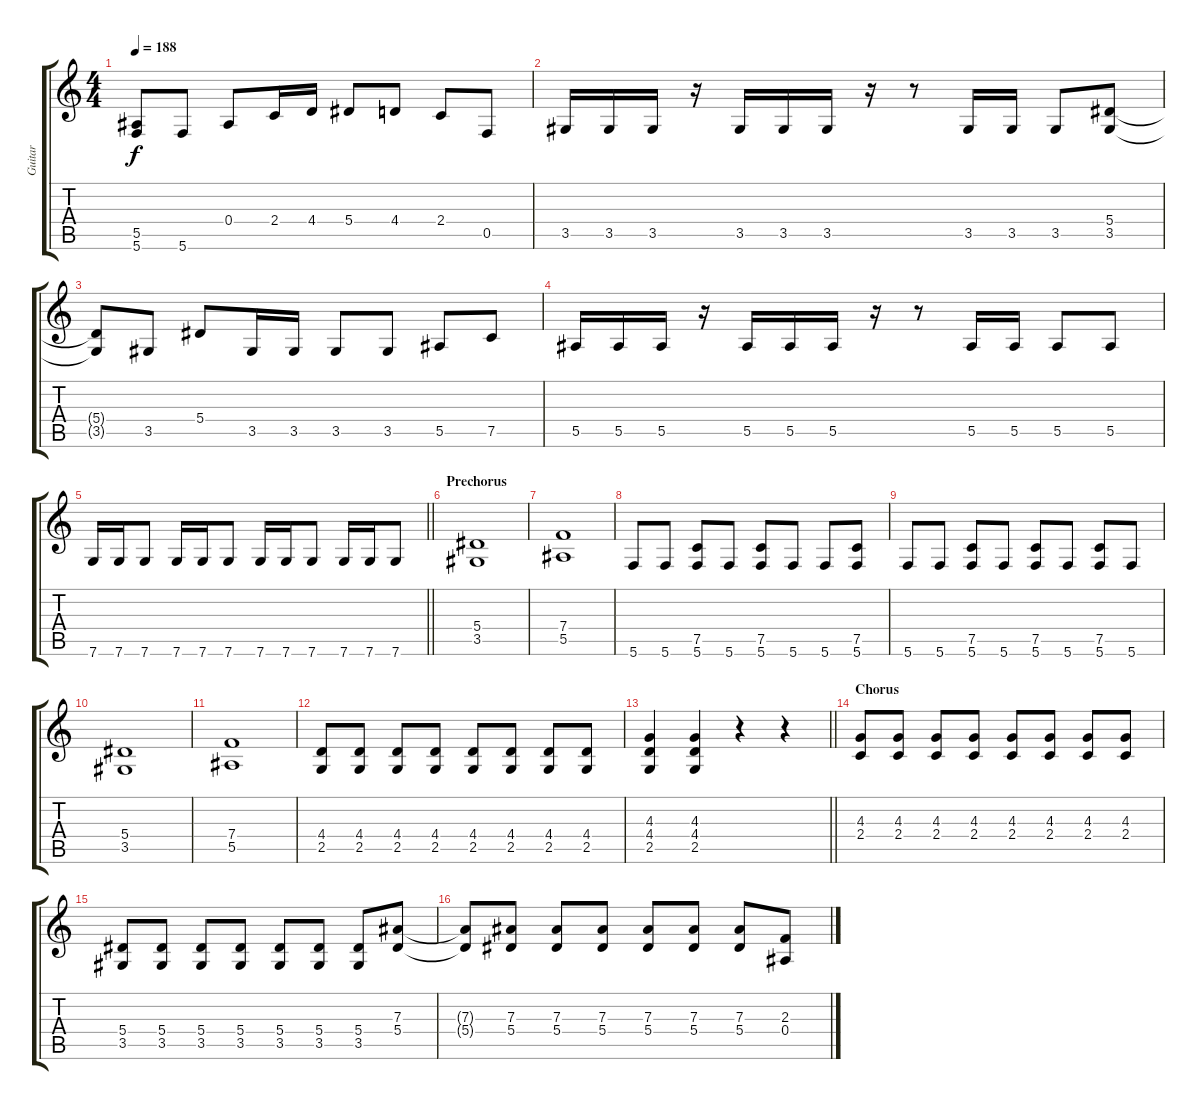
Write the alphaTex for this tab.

\track ("Guitar" "Guitar") {instrument distortionguitar}
\staff {score tabs}
\tuning (C4 G3 Eb3 Bb2 F2 C2) {hide}
\ts (4 4)
\tempo 188
\clef g2
\ks c
(5.5{t} 5.6{t}).8{dy f} 5.6.8 0.4.8 2.4.16 4.4.16 5.4.8 4.4.8 2.4.8 0.5.8 |
3.5.16 3.5.16 3.5.16 r.16 3.5.16 3.5.16 3.5.16 r.16 r.8 3.5.16 3.5.16 3.5.8 (5.4 3.5).8 |
(5.4{t} 3.5{t}).8 3.5.8 5.4.8 3.5.16 3.5.16 3.5.8 3.5.8 5.5.8 7.5.8 |
5.5.16 5.5.16 5.5.16 r.16 5.5.16 5.5.16 5.5.16 r.16 r.8 5.5.16 5.5.16 5.5.8 5.5.8 |
\barLineRight lightlight
7.6.16 7.6.16 7.6.8 7.6.16 7.6.16 7.6.8 7.6.16 7.6.16 7.6.8 7.6.16 7.6.16 7.6.8 |
\section ("" "Prechorus")
(5.4 3.5).1 |
(7.4 5.5).1 |
5.6.8 5.6.8 (7.5 5.6).8 5.6.8 (7.5 5.6).8 5.6.8 5.6.8 (7.5 5.6).8 |
5.6.8 5.6.8 (7.5 5.6).8 5.6.8 (7.5 5.6).8 5.6.8 (7.5 5.6).8 5.6.8 |
(5.4 3.5).1 |
(7.4 5.5).1 |
(4.4 2.5).8 (4.4 2.5).8 (4.4 2.5).8 (4.4 2.5).8 (4.4 2.5).8 (4.4 2.5).8 (4.4 2.5).8 (4.4 2.5).8 |
\barLineRight lightlight
(4.3 4.4 2.5).4 (4.3 4.4 2.5).4 r.4 r.4 |
\section ("" "Chorus")
(4.3 2.4).8 (4.3 2.4).8 (4.3 2.4).8 (4.3 2.4).8 (4.3 2.4).8 (4.3 2.4).8 (4.3 2.4).8 (4.3 2.4).8 |
(5.4 3.5).8 (5.4 3.5).8 (5.4 3.5).8 (5.4 3.5).8 (5.4 3.5).8 (5.4 3.5).8 (5.4 3.5).8 (7.3 5.4).8 |
(7.3{t} 5.4{t}).8 (7.3 5.4).8 (7.3 5.4).8 (7.3 5.4).8 (7.3 5.4).8 (7.3 5.4).8 (7.3 5.4).8 (2.3 0.4).8
